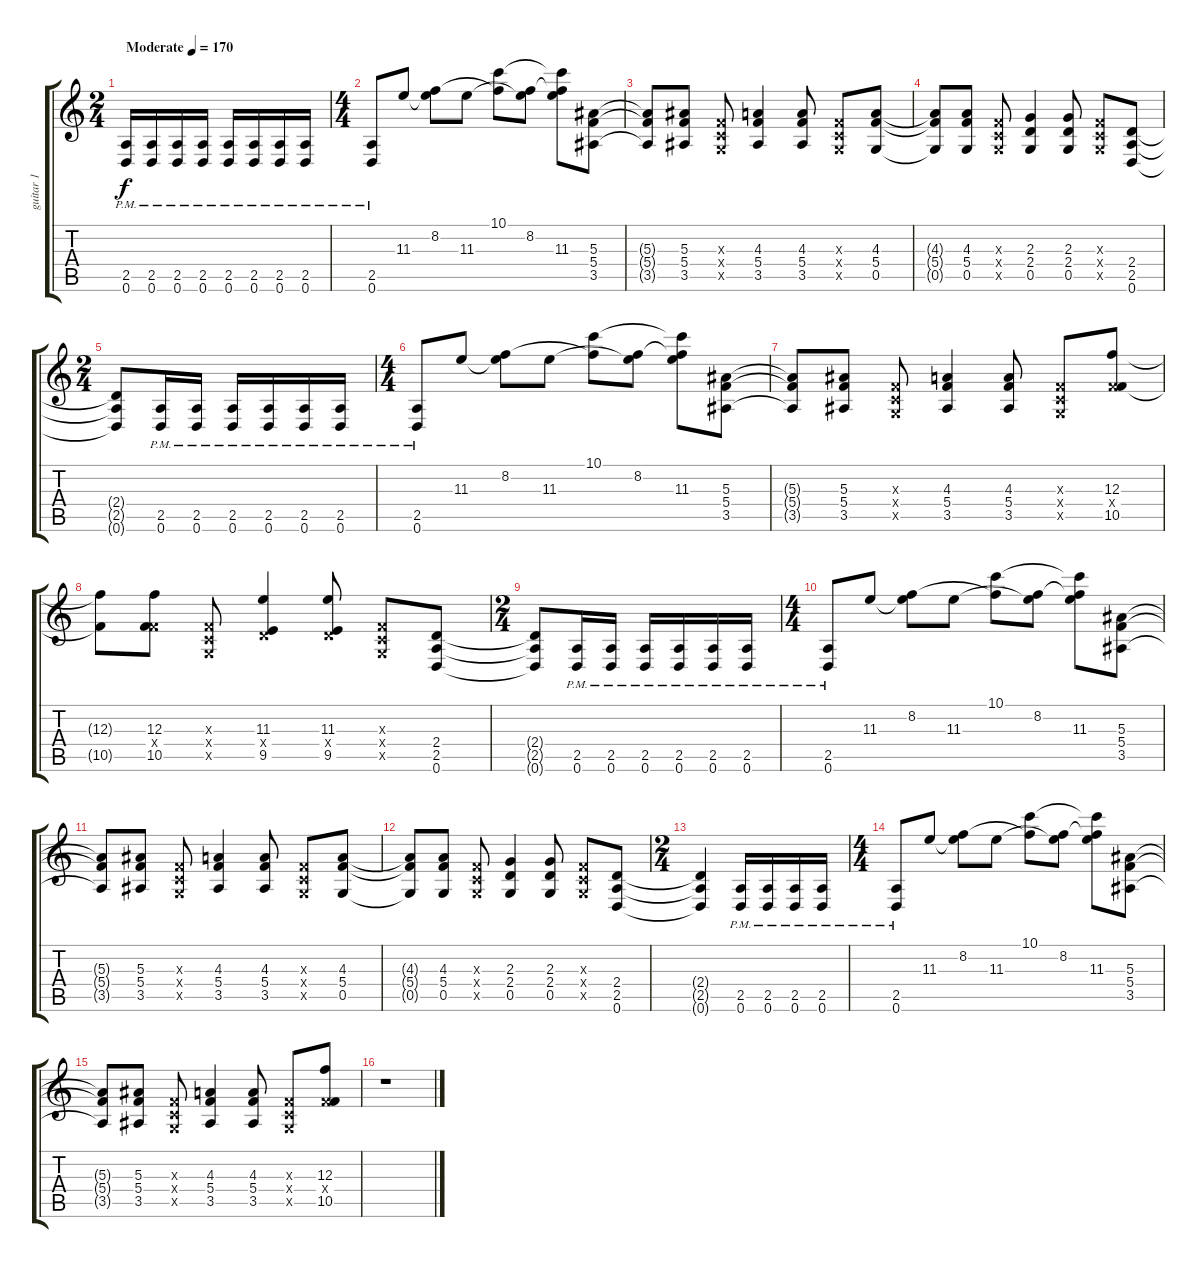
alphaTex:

\track ("guitar 1" "guitar 1") {instrument overdrivenguitar}
\staff {score tabs}
\tuning (D4 A3 F3 C3 G2 D2) {hide}
\ts (2 4)
\tempo (170 "Moderate")
\clef g2
\ks c
(2.5{pm} 0.6{pm}).16{dy f instrument overdrivenguitar} (2.5{pm} 0.6{pm}).16 (2.5{pm} 0.6{pm}).16 (2.5{pm} 0.6{pm}).16 (2.5{pm} 0.6{pm}).16 (2.5{pm} 0.6{pm}).16 (2.5{pm} 0.6{pm}).16 (2.5{pm} 0.6{pm}).16 |
\ts (4 4)
(2.5{pm} 0.6{pm}).8 11.3.8 (8.2 11.3{t}).8 11.3.8 (10.1 8.2{t}).8 (8.2 11.3{t}).8 (10.1{t} 8.2{t} 11.3).8 (5.3 5.4 3.5).8 |
(5.3{t} 5.4{t} 3.5{t}).8 (5.3 5.4 3.5).8 (0.3{x} 0.4{x} 0.5{x}).8 (4.3 5.4 3.5).4 (4.3 5.4 3.5).8 (0.3{x} 0.4{x} 0.5{x}).8 (4.3 5.4 0.5).8 |
(4.3{t} 5.4{t} 0.5{t}).8 (4.3 5.4 0.5).8 (0.3{x} 0.4{x} 0.5{x}).8 (2.3 2.4 0.5).4 (2.3 2.4 0.5).8 (0.3{x} 0.4{x} 0.5{x}).8 (2.4 2.5 0.6).8 |
\ts (2 4)
(2.4{t} 2.5{t} 0.6{t}).8 (2.5{pm} 0.6{pm}).16 (2.5{pm} 0.6{pm}).16 (2.5{pm} 0.6{pm}).16 (2.5{pm} 0.6{pm}).16 (2.5{pm} 0.6{pm}).16 (2.5{pm} 0.6{pm}).16 |
\ts (4 4)
(2.5{pm} 0.6{pm}).8 11.3.8 (8.2 11.3{t}).8 11.3.8 (10.1 8.2{t}).8 (8.2 11.3{t}).8 (10.1{t} 8.2{t} 11.3).8 (5.3 5.4 3.5).8 |
(5.3{t} 5.4{t} 3.5{t}).8 (5.3 5.4 3.5).8 (0.3{x} 0.4{x} 0.5{x}).8 (4.3 5.4 3.5).4 (4.3 5.4 3.5).8 (0.3{x} 0.4{x} 0.5{x}).8 (12.3 5.4{x} 10.5).8 |
(12.3{t} 10.5{t}).8 (12.3 5.4{x} 10.5).8 (0.3{x} 0.4{x} 0.5{x}).8 (11.3 2.4{x} 9.5).4 (11.3 2.4{x} 9.5).8 (0.3{x} 0.4{x} 0.5{x}).8 (2.4 2.5 0.6).8 |
\ts (2 4)
(2.4{t} 2.5{t} 0.6{t}).8 (2.5{pm} 0.6{pm}).16 (2.5{pm} 0.6{pm}).16 (2.5{pm} 0.6{pm}).16 (2.5{pm} 0.6{pm}).16 (2.5{pm} 0.6{pm}).16 (2.5{pm} 0.6{pm}).16 |
\ts (4 4)
(2.5{pm} 0.6{pm}).8 11.3.8 (8.2 11.3{t}).8 11.3.8 (10.1 8.2{t}).8 (8.2 11.3{t}).8 (10.1{t} 8.2{t} 11.3).8 (5.3 5.4 3.5).8 |
(5.3{t} 5.4{t} 3.5{t}).8 (5.3 5.4 3.5).8 (0.3{x} 0.4{x} 0.5{x}).8 (4.3 5.4 3.5).4 (4.3 5.4 3.5).8 (0.3{x} 0.4{x} 0.5{x}).8 (4.3 5.4 0.5).8 |
(4.3{t} 5.4{t} 0.5{t}).8 (4.3 5.4 0.5).8 (0.3{x} 0.4{x} 0.5{x}).8 (2.3 2.4 0.5).4 (2.3 2.4 0.5).8 (0.3{x} 0.4{x} 0.5{x}).8 (2.4 2.5 0.6).8 |
\ts (2 4)
(2.4{t} 2.5{t} 0.6{t}).4 (2.5{pm} 0.6{pm}).16 (2.5{pm} 0.6{pm}).16 (2.5{pm} 0.6{pm}).16 (2.5{pm} 0.6{pm}).16 |
\ts (4 4)
(2.5{pm} 0.6{pm}).8 11.3.8 (8.2 11.3{t}).8 11.3.8 (10.1 8.2{t}).8 (8.2 11.3{t}).8 (10.1{t} 8.2{t} 11.3).8 (5.3 5.4 3.5).8 |
(5.3{t} 5.4{t} 3.5{t}).8 (5.3 5.4 3.5).8 (0.3{x} 0.4{x} 0.5{x}).8 (4.3 5.4 3.5).4 (4.3 5.4 3.5).8 (0.3{x} 0.4{x} 0.5{x}).8 (12.3 5.4{x} 10.5).8 |
r.1
